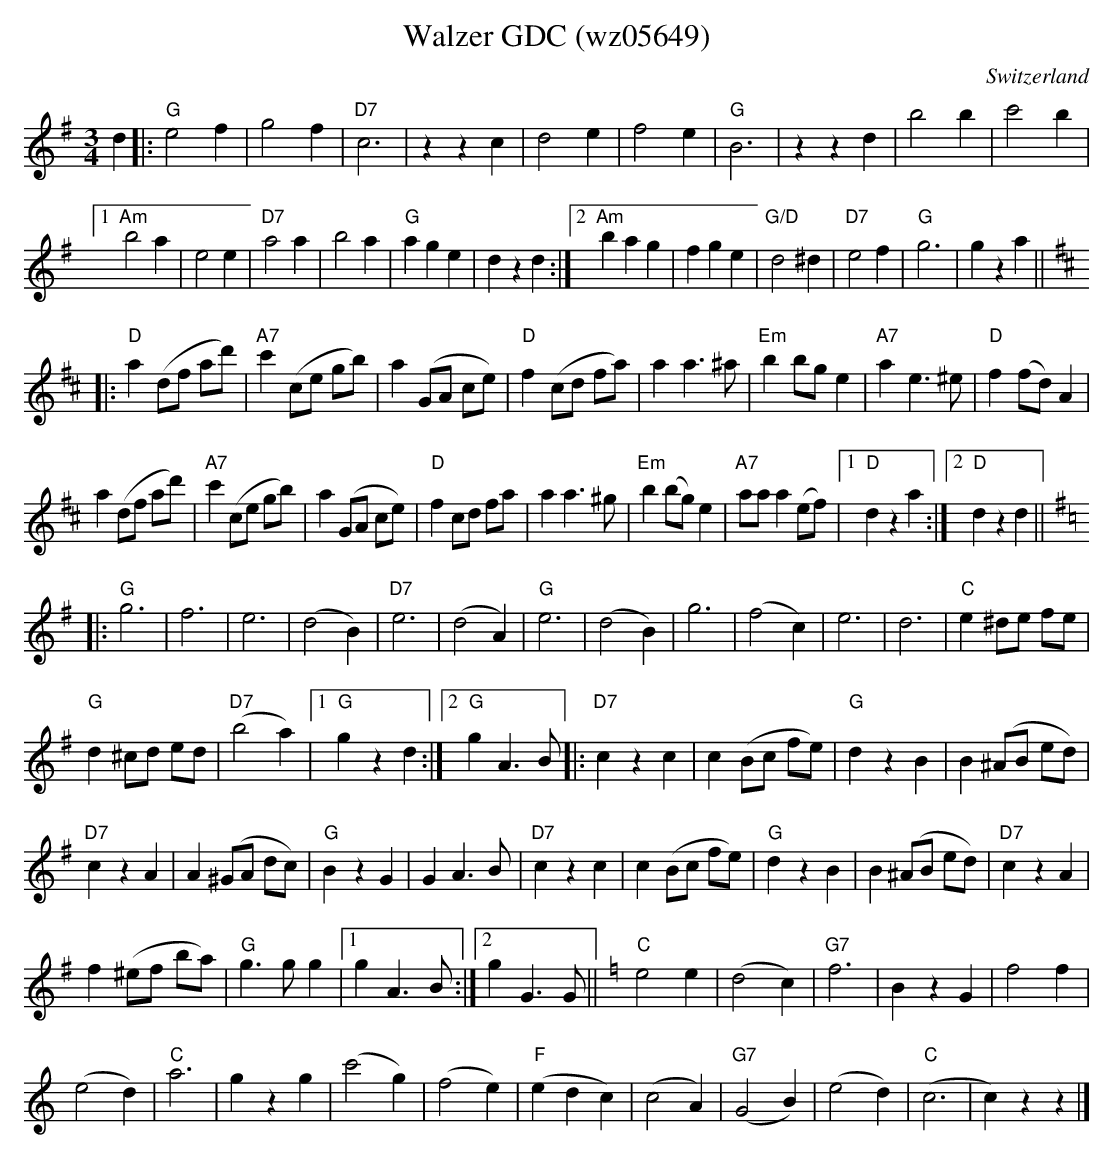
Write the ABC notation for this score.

X:1
T:  Walzer GDC (wz05649)
O:Switzerland
M:3/4
L:1/4
K:G %%MIDI gchordon
d |: "G"e2f | g2f | "D7"c3 | zzc | d2e | f2e | "G"B3 | zzd | b2b | c'2b |1
"Am"b2a | e2e | "D7"a2a | b2a | "G"age | dzd :|2 "Am"bag | fge | "G/D"d2^d | "D7"e2f | "G"g3 | gza || [K:D] [L:1/8]
|: "D"a2 (df ad') | "A7"c'2 (ce gb) | a2 (GA ce) | "D"f2 (cd fa) | a2a3^a | "Em"b2bge2 | "A7"a2e3 ^e | "D"f2 (fd) A2 |
a2 (df ad') | "A7"c'2 (ce gb) | a2 (GA ce) | "D"f2 cd fa | a2a3^g | "Em"b2 (bg) e2 | "A7"aa a2 (ef) |1 "D"d2z2a2 :|2 "D"d2z2d2 || [K:G] [L:1/4]
|: "G"g3 | f3 | e3 | (d2B) | "D7"e3 | (d2A) | "G"e3 | (d2B) | g3 | (f2c) | e3 | d3 | "C"e ^d/e/ f/e/ |
"G"d ^c/d/ e/d/ | "D7"(b2a) |1 "G"gzd :|2 "G"gA>B |: "D7"czc | c (B/c/ f/e/) | "G"dzB | B (^A/B/ e/d/) |
"D7"czA | A (^G/A/ d/c/) | "G"BzG | GA>B | "D7"czc | c (B/c/ f/e/) | "G"dzB | B (^A/B/ e/d/) | "D7"czA |
f (^e/f/ b/a/) | "G"g>gg |1 gA>B :|2 gG>G || [K:C] "C"e2e | (d2c) | "G7"f3 | BzG | f2f |
(e2d) | "C"a3 | gzg | (c'2g) | (f2e) | "F"(edc) | (c2A) | "G7"(G2B) | (e2d) | "C"(c3 | c)zz |]
